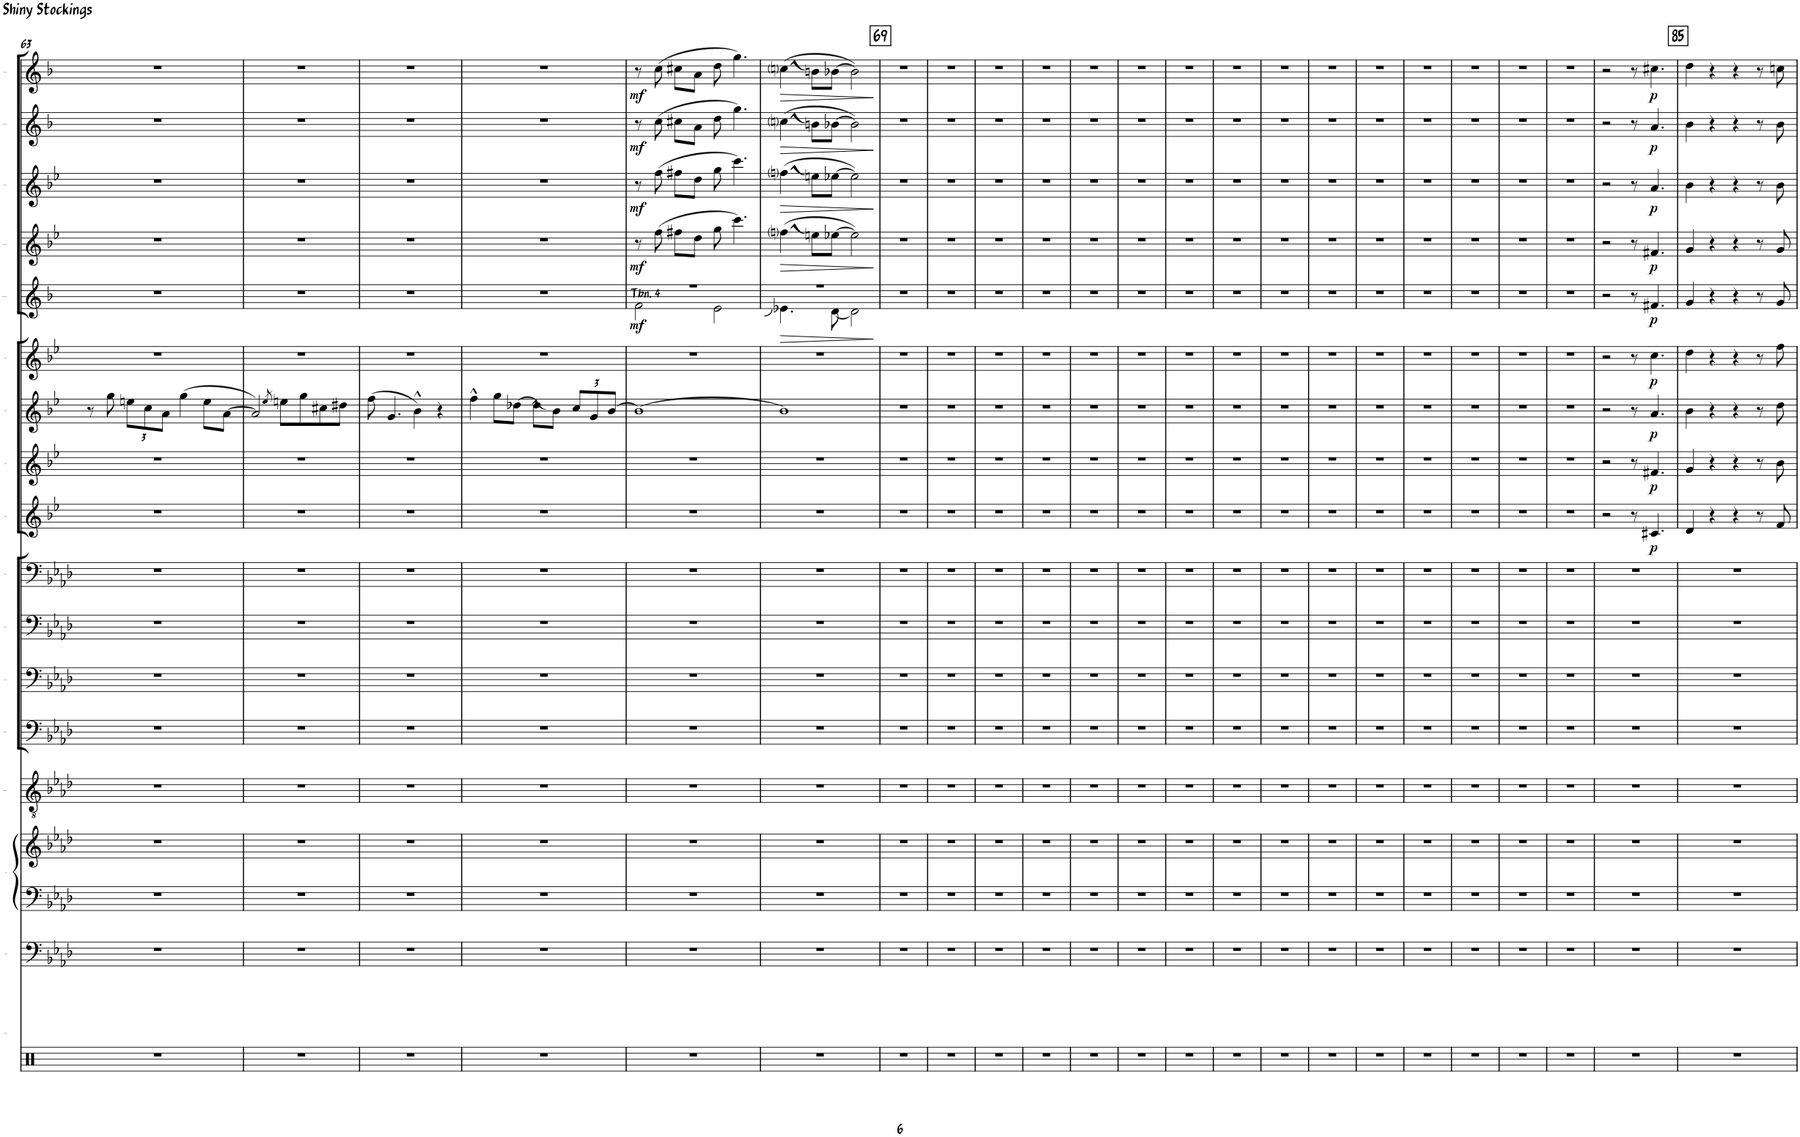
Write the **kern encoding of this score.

**kern	**dynam	**kern	**dynam	**kern	**dynam	**kern	**dynam	**kern	**dynam	**kern	**dynam	**kern	**dynam	**kern	**dynam	**kern	**dynam
*part9	*part9	*part8	*part8	*part7	*part7	*part6	*part6	*part5	*part5	*part4	*part4	*part3	*part3	*part2	*part2	*part1	*part1
*staff9	*staff9	*staff8	*staff8	*staff7	*staff7	*staff6	*staff6	*staff5	*staff5	*staff4	*staff4	*staff3	*staff3	*staff2	*staff2	*staff1	*staff1
*I"Trumpet 4	*	*I"Trumpet 3	*	*I"Trumpet 2	*	*I"Trumpet 1	*	*I"Bari	*	*I"Tenor 2	*	*I"Tenor 1	*	*I"Alto 2	*	*I"Alto 1	*
*I'Tpt 4	*	*I'Tpt 3	*	*	*	*I'Tpt 1	*	*	*	*	*	*	*	*	*	*	*
!!LO:PB:g=z
*clefG2	*	*clefG2	*	*clefG2	*	*clefG2	*	*clefG2	*	*clefG2	*	*clefG2	*	*clefG2	*	*clefG2	*
*Trd1c2	*	*Trd1c2	*	*Trd1c2	*	*Trd1c2	*	*Trd12c21	*	*Trd8c14	*	*Trd8c14	*	*Trd5c9	*	*Trd5c9	*
*k[b-e-]	*	*k[b-e-]	*	*k[b-e-]	*	*k[b-e-]	*	*k[b-]	*	*k[b-e-]	*	*k[b-e-]	*	*k[b-]	*	*k[b-]	*
*M4/4	*	*M4/4	*	*M4/4	*	*M4/4	*	*M4/4	*	*M4/4	*	*M4/4	*	*M4/4	*	*M4/4	*
=63	=63	=63	=63	=63	=63	=63	=63	=63	=63	=63	=63	=63	=63	=63	=63	=63	=63
1r	.	1r	.	8r	.	1r	.	1r	.	1r	.	1r	.	1r	.	1r	.
.	.	.	.	8gg\	.	.	.	.	.	.	.	.	.	.	.	.	.
*	*	*	*	*Xbrackettup	*	*	*	*	*	*	*	*	*	*	*	*	*
.	.	.	.	12een\L	.	.	.	.	.	.	.	.	.	.	.	.	.
.	.	.	.	12cc\	.	.	.	.	.	.	.	.	.	.	.	.	.
.	.	.	.	12a\J	.	.	.	.	.	.	.	.	.	.	.	.	.
.	.	.	.	(4gg\	.	.	.	.	.	.	.	.	.	.	.	.	.
.	.	.	.	8ee\L	.	.	.	.	.	.	.	.	.	.	.	.	.
.	.	.	.	[8a\J	.	.	.	.	.	.	.	.	.	.	.	.	.
=64	=64	=64	=64	=64	=64	=64	=64	=64	=64	=64	=64	=64	=64	=64	=64	=64	=64
1r	.	1r	.	2a/])	.	1r	.	1r	.	1r	.	1r	.	1r	.	1r	.
.	.	.	.	8qee-/	.	.	.	.	.	.	.	.	.	.	.	.	.
.	.	.	.	8een\L	.	.	.	.	.	.	.	.	.	.	.	.	.
.	.	.	.	8gg\	.	.	.	.	.	.	.	.	.	.	.	.	.
.	.	.	.	8cc#X\	.	.	.	.	.	.	.	.	.	.	.	.	.
.	.	.	.	8dd#X\J	.	.	.	.	.	.	.	.	.	.	.	.	.
=65	=65	=65	=65	=65	=65	=65	=65	=65	=65	=65	=65	=65	=65	=65	=65	=65	=65
1r	.	1r	.	(8ff\	.	1r	.	1r	.	1r	.	1r	.	1r	.	1r	.
.	.	.	.	4.g/	.	.	.	.	.	.	.	.	.	.	.	.	.
.	.	.	.	4b-^^\)	.	.	.	.	.	.	.	.	.	.	.	.	.
.	.	.	.	4r	.	.	.	.	.	.	.	.	.	.	.	.	.
=66	=66	=66	=66	=66	=66	=66	=66	=66	=66	=66	=66	=66	=66	=66	=66	=66	=66
1r	.	1r	.	4ff^^\	.	1r	.	1r	.	1r	.	1r	.	1r	.	1r	.
.	.	.	.	8gg\L	.	.	.	.	.	.	.	.	.	.	.	.	.
.	.	.	.	[8dd-X\J	.	.	.	.	.	.	.	.	.	.	.	.	.
.	.	.	.	8dd-\L]	.	.	.	.	.	.	.	.	.	.	.	.	.
.	.	.	.	8b-\J	.	.	.	.	.	.	.	.	.	.	.	.	.
.	.	.	.	12cc/L	.	.	.	.	.	.	.	.	.	.	.	.	.
.	.	.	.	12g/	.	.	.	.	.	.	.	.	.	.	.	.	.
.	.	.	.	[12b-/J	.	.	.	.	.	.	.	.	.	.	.	.	.
=67	=67	=67	=67	=67	=67	=67	=67	=67	=67	=67	=67	=67	=67	=67	=67	=67	=67
*	*	*	*	*	*	*	*	*^	*	*	*	*	*	*	*	*	*
!	!	!	!	!	!	!	!	!LO:TX:a:t=Tbn. 4	!	!	!	!	!	!	!	!	!	!
!	!	!	!	!	!	!	!	!	!	!LO:DY:b	!	!LO:DY:b	!	!LO:DY:b	!	!LO:DY:b	!	!LO:DY:b
1r	.	1r	.	1b-_	.	1r	.	1r	2f\	mf	8r	mf	8r	mf	8r	mf	8r	mf
.	.	.	.	.	.	.	.	.	.	.	(8ff\	.	(8ff\	.	(8cc\	.	(8cc\	.
.	.	.	.	.	.	.	.	.	.	.	8ff#X\L	.	8ff#X\L	.	8cc#X\L	.	8cc#X\L	.
.	.	.	.	.	.	.	.	.	.	.	8dd\J	.	8dd\J	.	8a\J	.	8a\J	.
.	.	.	.	.	.	.	.	.	2e\	.	8gg\	.	8gg\	.	8dd\	.	8dd\	.
.	.	.	.	.	.	.	.	.	.	.	4.ccc\)	.	4.ccc\)	.	4.gg\)	.	4.gg\)	.
=68	=68	=68	=68	=68	=68	=68	=68	=68	=68	=68	=68	=68	=68	=68	=68	=68	=68	=68
!	!	!	!	!	!	!	!	!	!	!LO:HP:b	!	!LO:HP:b	!	!LO:HP:b	!	!LO:HP:b	!	!LO:HP:b
1r	.	1r	.	1b-]	.	1r	.	1r	4.e-X\	>	(4ffni\	>	(4ffni\	>	(4ccni\	>	(4ccni\	>
.	.	.	.	.	.	.	.	.	.	.	8een\L	.	8een\L	.	8bn\L	.	8bn\L	.
.	.	.	.	.	.	.	.	.	[8d\	.	[8ee-X\J	.	[8ee-X\J	.	[8b-X\J	.	[8b-X\J	.
.	.	.	.	.	.	.	.	.	2d\]	.	2ee-\])	.	2ee-\])	.	2b-\])	.	2b-\])	.
*	*	*	*	*	*	*	*	*v	*v	*	*	*	*	*	*	*	*	*
.	.	.	.	.	.	.	.	.	]	.	]	.	]	.	]	.	]
!!LO:REH:place=s1:a:B:rj:fs=14:t=69
=69	=69	=69	=69	=69	=69	=69	=69	=69	=69	=69	=69	=69	=69	=69	=69	=69	=69
1r	.	1r	.	1r	.	1r	.	1r	.	1r	.	1r	.	1r	.	1r	.
=70	=70	=70	=70	=70	=70	=70	=70	=70	=70	=70	=70	=70	=70	=70	=70	=70	=70
1r	.	1r	.	1r	.	1r	.	1r	.	1r	.	1r	.	1r	.	1r	.
=71	=71	=71	=71	=71	=71	=71	=71	=71	=71	=71	=71	=71	=71	=71	=71	=71	=71
1r	.	1r	.	1r	.	1r	.	1r	.	1r	.	1r	.	1r	.	1r	.
=72	=72	=72	=72	=72	=72	=72	=72	=72	=72	=72	=72	=72	=72	=72	=72	=72	=72
1r	.	1r	.	1r	.	1r	.	1r	.	1r	.	1r	.	1r	.	1r	.
=73	=73	=73	=73	=73	=73	=73	=73	=73	=73	=73	=73	=73	=73	=73	=73	=73	=73
1r	.	1r	.	1r	.	1r	.	1r	.	1r	.	1r	.	1r	.	1r	.
=74	=74	=74	=74	=74	=74	=74	=74	=74	=74	=74	=74	=74	=74	=74	=74	=74	=74
1r	.	1r	.	1r	.	1r	.	1r	.	1r	.	1r	.	1r	.	1r	.
=75	=75	=75	=75	=75	=75	=75	=75	=75	=75	=75	=75	=75	=75	=75	=75	=75	=75
1r	.	1r	.	1r	.	1r	.	1r	.	1r	.	1r	.	1r	.	1r	.
=76	=76	=76	=76	=76	=76	=76	=76	=76	=76	=76	=76	=76	=76	=76	=76	=76	=76
1r	.	1r	.	1r	.	1r	.	1r	.	1r	.	1r	.	1r	.	1r	.
=77	=77	=77	=77	=77	=77	=77	=77	=77	=77	=77	=77	=77	=77	=77	=77	=77	=77
1r	.	1r	.	1r	.	1r	.	1r	.	1r	.	1r	.	1r	.	1r	.
=78	=78	=78	=78	=78	=78	=78	=78	=78	=78	=78	=78	=78	=78	=78	=78	=78	=78
1r	.	1r	.	1r	.	1r	.	1r	.	1r	.	1r	.	1r	.	1r	.
=79	=79	=79	=79	=79	=79	=79	=79	=79	=79	=79	=79	=79	=79	=79	=79	=79	=79
1r	.	1r	.	1r	.	1r	.	1r	.	1r	.	1r	.	1r	.	1r	.
=80	=80	=80	=80	=80	=80	=80	=80	=80	=80	=80	=80	=80	=80	=80	=80	=80	=80
1r	.	1r	.	1r	.	1r	.	1r	.	1r	.	1r	.	1r	.	1r	.
=81	=81	=81	=81	=81	=81	=81	=81	=81	=81	=81	=81	=81	=81	=81	=81	=81	=81
1r	.	1r	.	1r	.	1r	.	1r	.	1r	.	1r	.	1r	.	1r	.
=82	=82	=82	=82	=82	=82	=82	=82	=82	=82	=82	=82	=82	=82	=82	=82	=82	=82
1r	.	1r	.	1r	.	1r	.	1r	.	1r	.	1r	.	1r	.	1r	.
=83	=83	=83	=83	=83	=83	=83	=83	=83	=83	=83	=83	=83	=83	=83	=83	=83	=83
1r	.	1r	.	1r	.	1r	.	1r	.	1r	.	1r	.	1r	.	1r	.
=84	=84	=84	=84	=84	=84	=84	=84	=84	=84	=84	=84	=84	=84	=84	=84	=84	=84
2r	.	2r	.	2r	.	2r	.	2r	.	2r	.	2r	.	2r	.	2r	.
8r	.	8r	.	8r	.	8r	.	8r	.	8r	.	8r	.	8r	.	8r	.
!	!LO:DY:b	!	!LO:DY:b	!	!LO:DY:b	!	!LO:DY:b	!	!LO:DY:b	!	!LO:DY:b	!	!LO:DY:b	!	!LO:DY:b	!	!LO:DY:b
4.c#X/	p	4.f#X/	p	4.a/	p	4.cc\	p	4.f#X/	p	4.f#X/	p	4.a/	p	4.a/	p	4.cc#X\	p
!!LO:REH:place=s1:a:B:rj:fs=14:t=85
=85	=85	=85	=85	=85	=85	=85	=85	=85	=85	=85	=85	=85	=85	=85	=85	=85	=85
4d/	.	4g/	.	4b-\	.	4dd\	.	4g/	.	4g/	.	4b-\	.	4b-\	.	4dd\	.
4r	.	4r	.	4r	.	4r	.	4r	.	4r	.	4r	.	4r	.	4r	.
4r	.	4r	.	4r	.	4r	.	4r	.	4r	.	4r	.	4r	.	4r	.
8r	.	8r	.	8r	.	8r	.	8r	.	8r	.	8r	.	8r	.	8r	.
8f/	.	8b-\	.	8dd\	.	8ff\	.	8g/	.	8g/	.	8b-\	.	8b-\	.	8ccn\	.
=	=	=	=	=	=	=	=	=	=	=	=	=	=	=	=	=	=
*-	*-	*-	*-	*-	*-	*-	*-	*-	*-	*-	*-	*-	*-	*-	*-	*-	*-
